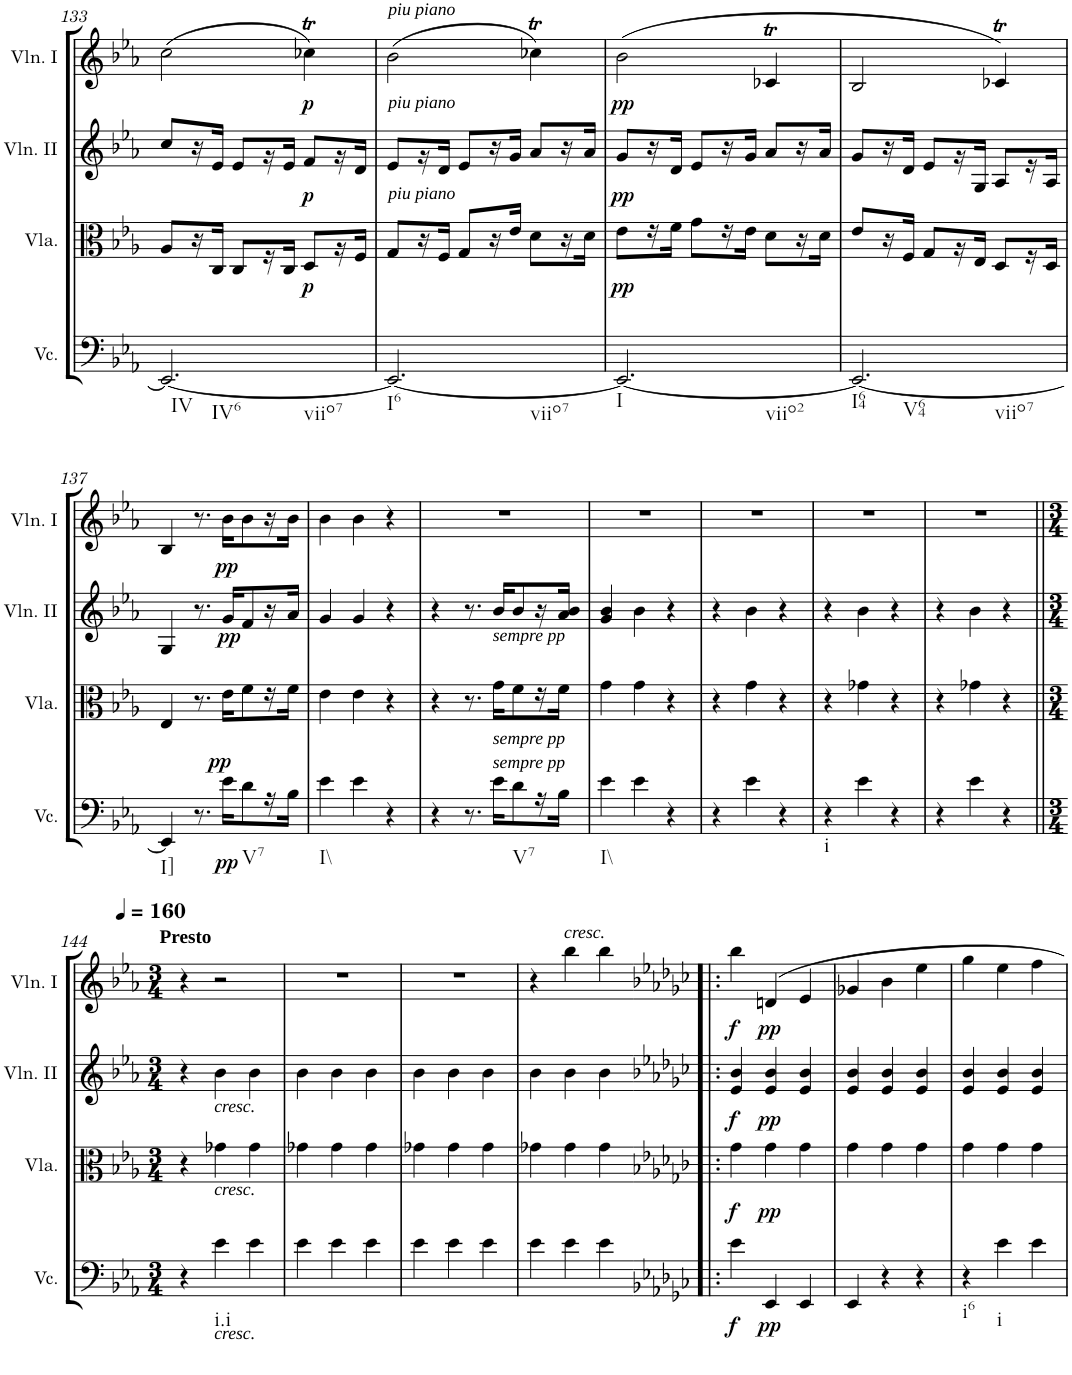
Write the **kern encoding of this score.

**kern	**dynam	**kern	**dynam	**kern	**dynam	**kern	**dynam
*part4	*part4	*part3	*part3	*part2	*part2	*part1	*part1
*staff4	*staff4	*staff3	*staff3	*staff2	*staff2	*staff1	*staff1
*I"Violoncello	*	*I"Viola	*	*I"Violin II	*	*I"Violin I	*
*I'Vc.	*	*I'Vla.	*	*I'Vln. II	*	*I'Vln. I	*
!!LO:PB:g=z
*clefF4	*	*clefC3	*	*clefG2	*	*clefG2	*
*k[b-e-a-]	*	*k[b-e-a-]	*	*k[b-e-a-]	*	*k[b-e-a-]	*
*E-:	*	*E-:	*	*E-:	*	*E-:	*
*M3/4	*	*M3/4	*	*M3/4	*	*M3/4	*
=133	=133	=133	=133	=133	=133	=133	=133
!LO:TX:b:t=IV	!	!	!	!	!	!	!
!LO:TX:b:t=IV6	!	!	!	!	!	!	!
!LO:TX:b:t=viio7	!	!	!	!	!	!	!
2.EE-/_	.	8A-/L	.	8cc/L	.	(2cc\	.
.	.	16r	.	16r	.	.	.
.	.	16C/JJ	.	16e-/JJ	.	.	.
.	.	8C/L	.	8e-/L	.	.	.
.	.	16r	.	16r	.	.	.
.	.	16C/JJ	.	16e-/JJ	.	.	.
!	!	!	!LO:DY:b	!	!LO:DY:b	!	!LO:DY:b
.	.	8D/L	p	8f/L	p	4cc-XT\)	p
.	.	16r	.	16r	.	.	.
.	.	16F/JJ	.	16d/JJ	.	.	.
=134	=134	=134	=134	=134	=134	=134	=134
!	!	!	!	!	!	!LO:TX:a:i:t=piu piano	!
!	!	!	!	!LO:TX:a:i:t=piu piano	!	!	!
!	!	!LO:TX:a:i:t=piu piano	!	!	!	!	!
!LO:TX:b:t=I6	!	!	!	!	!	!	!
!LO:TX:b:t=viio7	!	!	!	!	!	!	!
2.EE-/_	.	8G/L	.	8e-/L	.	(2b-\	.
.	.	16r	.	16r	.	.	.
.	.	16F/JJ	.	16d/JJ	.	.	.
.	.	8G/L	.	8e-/L	.	.	.
.	.	16r	.	16r	.	.	.
.	.	16e-/JJ	.	16g/JJ	.	.	.
.	.	8d\L	.	8a-/L	.	4cc-XT\)	.
.	.	16r	.	16r	.	.	.
.	.	16d\JJ	.	16a-/JJ	.	.	.
=135	=135	=135	=135	=135	=135	=135	=135
!LO:TX:b:t=I	!	!	!	!	!	!	!
!LO:TX:b:t=viio2	!	!	!	!	!	!	!
!	!	!	!LO:DY:b	!	!LO:DY:b	!	!LO:DY:b
2.EE-/_	.	8e-\L	pp	8g/L	pp	(2b-\	pp
.	.	16r	.	16r	.	.	.
.	.	16f\JJ	.	16d/JJ	.	.	.
.	.	8g\L	.	8e-/L	.	.	.
.	.	16r	.	16r	.	.	.
.	.	16e-\JJ	.	16g/JJ	.	.	.
.	.	8d\L	.	8a-/L	.	4c-XT/	.
.	.	16r	.	16r	.	.	.
.	.	16d\JJ	.	16a-/JJ	.	.	.
=136	=136	=136	=136	=136	=136	=136	=136
!LO:TX:b:t=I64	!	!	!	!	!	!	!
!LO:TX:b:t=V64	!	!	!	!	!	!	!
!LO:TX:b:t=viio7	!	!	!	!	!	!	!
2.EE-/_	.	8e-/L	.	8g/L	.	2B-/	.
.	.	16r	.	16r	.	.	.
.	.	16F/JJ	.	16d/JJ	.	.	.
.	.	8G/L	.	8e-/L	.	.	.
.	.	16r	.	16r	.	.	.
.	.	16E-/JJ	.	16G/JJ	.	.	.
.	.	8D/L	.	8A-/L	.	4c-XT/)	.
.	.	16r	.	16r	.	.	.
.	.	16D/JJ	.	16A-/JJ	.	.	.
!!LO:LB:g=z
=137	=137	=137	=137	=137	=137	=137	=137
!LO:TX:b:t=I]	!	!	!	!	!	!	!
4EE-/]	.	4E-/	.	4G/	.	4B-/	.
8.r	.	8.r	.	8.r	.	8.r	.
!	!LO:DY:b	!	!	!	!	!	!
!	!LO:DY:n=1:a	!	!	!	!LO:DY:b	!	!LO:DY:b
16e-\KL	pp pp	16e-\KL	.	16g/KL	pp	16b-\KL	pp
!LO:TX:b:t=V7	!	!	!	!	!	!	!
8d\	.	8f\	.	8f/	.	8b-\	.
16r	.	16r	.	16r	.	16r	.
16B-\JJ	.	16f\JJ	.	16a-/JJ	.	16b-\JJ	.
=138	=138	=138	=138	=138	=138	=138	=138
!LO:TX:b:t=I\\	!	!	!	!	!	!	!
4e-\	.	4e-\	.	4g/	.	4b-\	.
4e-\	.	4e-\	.	4g/	.	4b-\	.
4r	.	4r	.	4r	.	4r	.
=139	=139	=139	=139	=139	=139	=139	=139
4r	.	4r	.	4r	.	2.r	.
8.r	.	8.r	.	8.r	.	.	.
!	!	!	!	!LO:TX:b:i:t=sempre pp	!	!	!
!	!	!LO:TX:b:i:t=sempre pp	!	!	!	!	!
!LO:TX:a:i:t=sempre pp	!	!	!	!	!	!	!
16e-\KL	.	16g\KL	.	16b-/KL	.	.	.
!LO:TX:b:t=V7	!	!	!	!	!	!	!
8d\	.	8f\	.	8b-/	.	.	.
16r	.	16r	.	16r	.	.	.
16B-\JJ	.	16f\JJ	.	16a-/ 16b-/JJ	.	.	.
=140	=140	=140	=140	=140	=140	=140	=140
!LO:TX:b:t=I\\	!	!	!	!	!	!	!
4e-\	.	4g\	.	4g/ 4b-/	.	2.r	.
4e-\	.	4g\	.	4b-\	.	.	.
4r	.	4r	.	4r	.	.	.
=141	=141	=141	=141	=141	=141	=141	=141
4r	.	4r	.	4r	.	2.r	.
4e-\	.	4g\	.	4b-\	.	.	.
4r	.	4r	.	4r	.	.	.
=142	=142	=142	=142	=142	=142	=142	=142
!LO:TX:b:t=i	!	!	!	!	!	!	!
4r	.	4r	.	4r	.	2.r	.
4e-\	.	4g-X\	.	4b-\	.	.	.
4r	.	4r	.	4r	.	.	.
=143	=143	=143	=143	=143	=143	=143	=143
4r	.	4r	.	4r	.	2.r	.
4e-\	.	4g-X\	.	4b-\	.	.	.
4r	.	4r	.	4r	.	.	.
!!LO:LB:g=z
=144||	=144||	=144||	=144||	=144||	=144||	=144||	=144||
*M3/4	*	*M3/4	*	*M3/4	*	*M3/4	*
*	*	*	*	*	*	*MM160	*
!	!	!	!	!	!	!LO:TX:a:B:t=Presto	!
4r	.	4r	.	4r	.	4r	.
!	!	!	!	!LO:TX:b:i:t=cresc.	!	!	!
!	!	!LO:TX:b:i:t=cresc.	!	!	!	!	!
!LO:TX:b:i:t=cresc.	!	!	!	!	!	!	!
!LO:TX:b:t=i.i	!	!	!	!	!	!	!
4e-\	.	4g-X\	.	4b-\	.	2r	.
4e-\	.	4g-\	.	4b-\	.	.	.
=145	=145	=145	=145	=145	=145	=145	=145
4e-\	.	4g-X\	.	4b-\	.	2.r	.
4e-\	.	4g-\	.	4b-\	.	.	.
4e-\	.	4g-\	.	4b-\	.	.	.
=146	=146	=146	=146	=146	=146	=146	=146
4e-\	.	4g-X\	.	4b-\	.	2.r	.
4e-\	.	4g-\	.	4b-\	.	.	.
4e-\	.	4g-\	.	4b-\	.	.	.
=147	=147	=147	=147	=147	=147	=147	=147
4e-\	.	4g-X\	.	4b-\	.	4r	.
!	!	!	!	!	!	!LO:TX:a:i:t=cresc.	!
4e-\	.	4g-\	.	4b-\	.	4bb-\	.
4e-\	.	4g-\	.	4b-\	.	4bb-\	.
=148!|:	=148!|:	=148!|:	=148!|:	=148!|:	=148!|:	=148!|:	=148!|:
*k[b-e-a-d-g-c-]	*	*k[b-e-a-d-g-c-]	*	*k[b-e-a-d-g-c-]	*	*k[b-e-a-d-g-c-]	*
*e-:	*	*e-:	*	*e-:	*	*e-:	*
!	!LO:DY:b	!	!LO:DY:b	!	!LO:DY:b	!	!LO:DY:b
4e-\	f	4g-\	f	4e-/ 4b-/	f	4bb-\	f
!	!LO:DY:b	!	!LO:DY:b	!	!LO:DY:b	!	!LO:DY:b
4EE-/	pp	4g-\	pp	4e-/ 4b-/	pp	4dn/	pp
4EE-/	.	4g-\	.	4e-/ 4b-/	.	4e-/	.
=149	=149	=149	=149	=149	=149	=149	=149
4EE-/	.	4g-\	.	4e-/ 4b-/	.	4g-X/	.
4r	.	4g-\	.	4e-/ 4b-/	.	4b-\	.
4r	.	4g-\	.	4e-/ 4b-/	.	4ee-\	.
=150	=150	=150	=150	=150	=150	=150	=150
!LO:TX:b:t=i6	!	!	!	!	!	!	!
4r	.	4g-\	.	4e-/ 4b-/	.	4gg-\	.
!LO:TX:b:t=i	!	!	!	!	!	!	!
4e-\	.	4g-\	.	4e-/ 4b-/	.	4ee-\	.
4e-\	.	4g-\	.	4e-/ 4b-/	.	4ff\	.
=	=	=	=	=	=	=	=
*-	*-	*-	*-	*-	*-	*-	*-
